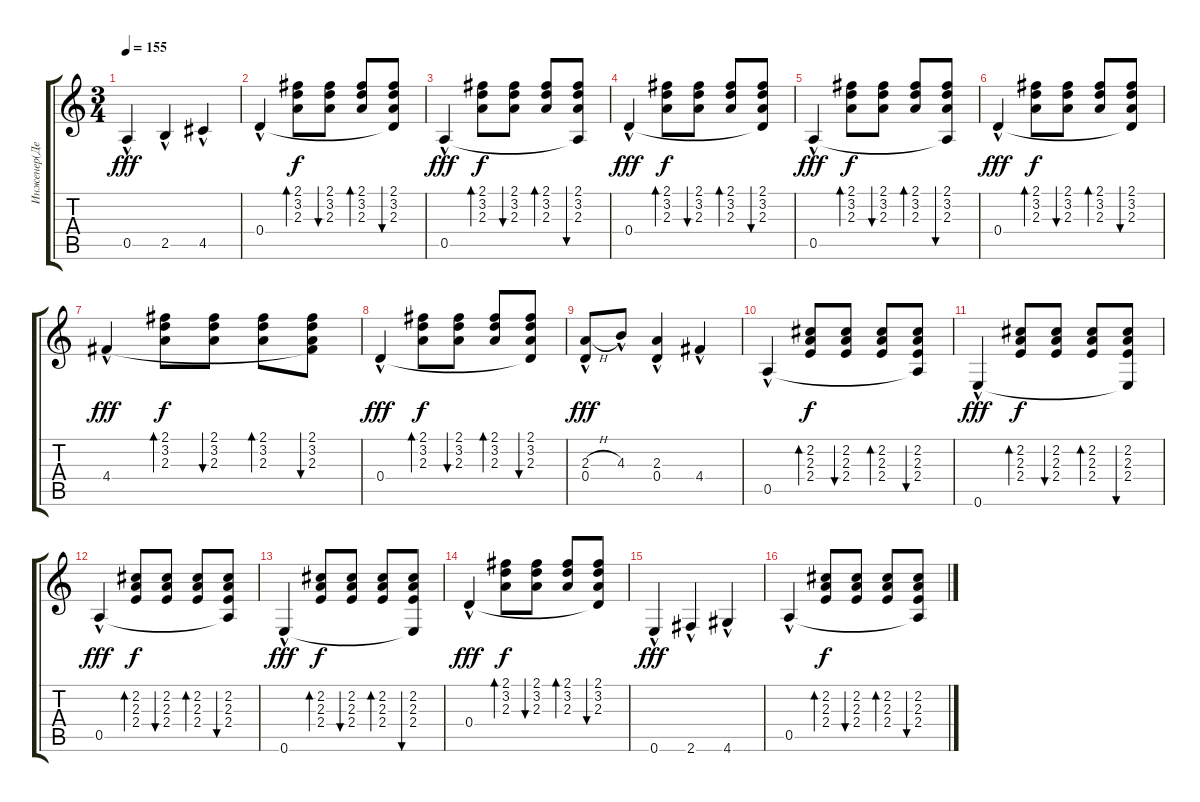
\track ("Инженер(Делл Конагер)" "Инженер(Де") {instrument acousticguitarsteel}
\staff {score tabs}
\tuning (E4 B3 G3 D3 A2 E2) {hide}
\ts (3 4)
\tempo 155
\clef g2
\ks c
0.5{hac}.4{dy fff} 2.5{hac}.4 4.5{hac}.4 |
0.4{hac}.4 (2.1 3.2 2.3).8{bd 60 dy f} (2.1 3.2 2.3).8{bu 60} (2.1 3.2 2.3).8{bd 60} (2.1 3.2 2.3 0.4{t}).8{bu 60} |
0.5{hac}.4{dy fff} (2.1 3.2 2.3).8{bd 60 dy f} (2.1 3.2 2.3).8{bu 60} (2.1 3.2 2.3).8{bd 60} (2.1 3.2 2.3 0.5{t}).8{bu 60} |
0.4{hac}.4{dy fff} (2.1 3.2 2.3).8{bd 60 dy f} (2.1 3.2 2.3).8{bu 60} (2.1 3.2 2.3).8{bd 60} (2.1 3.2 2.3 0.4{t}).8{bu 60} |
0.5{hac}.4{dy fff} (2.1 3.2 2.3).8{bd 60 dy f} (2.1 3.2 2.3).8{bu 60} (2.1 3.2 2.3).8{bd 60} (2.1 3.2 2.3 0.5{t}).8{bu 60} |
0.4{hac}.4{dy fff} (2.1 3.2 2.3).8{bd 60 dy f} (2.1 3.2 2.3).8{bu 60} (2.1 3.2 2.3).8{bd 60} (2.1 3.2 2.3 0.4{t}).8{bu 60} |
4.4{hac}.4{dy fff} (2.1 3.2 2.3).8{bd 60 dy f} (2.1 3.2 2.3).8{bu 60} (2.1 3.2 2.3).8{bd 60} (2.1 3.2 2.3 4.4{t}).8{bu 60} |
0.4{hac}.4{dy fff} (2.1 3.2 2.3).8{bd 60 dy f} (2.1 3.2 2.3).8{bu 60} (2.1 3.2 2.3).8{bd 60} (2.1 3.2 2.3 0.4{t}).8{bu 60} |
(2.3{h hac} 0.4{hac}).8{dy fff} 4.3{hac}.8 (2.3{hac} 0.4).4 4.4{hac}.4 |
0.5{hac}.4 (2.2 2.3 2.4).8{bd 60 dy f} (2.2 2.3 2.4).8{bu 60} (2.2 2.3 2.4).8{bd 60} (2.2 2.3 2.4 0.5{t}).8{bu 60} |
0.6{hac}.4{dy fff} (2.2 2.3 2.4).8{bd 60 dy f} (2.2 2.3 2.4).8{bu 60} (2.2 2.3 2.4).8{bd 60} (2.2 2.3 2.4 0.6{t}).8{bu 60} |
0.5{hac}.4{dy fff} (2.2 2.3 2.4).8{bd 60 dy f} (2.2 2.3 2.4).8{bu 60} (2.2 2.3 2.4).8{bd 60} (2.2 2.3 2.4 0.5{t}).8{bu 60} |
0.6{hac}.4{dy fff} (2.2 2.3 2.4).8{bd 60 dy f} (2.2 2.3 2.4).8{bu 60} (2.2 2.3 2.4).8{bd 60} (2.2 2.3 2.4 0.6{t}).8{bu 60} |
0.4{hac}.4{dy fff} (2.1 3.2 2.3).8{bd 60 dy f} (2.1 3.2 2.3).8{bu 60} (2.1 3.2 2.3).8{bd 60} (2.1 3.2 2.3 0.4{t}).8{bu 60} |
0.6{hac}.4{dy fff} 2.6{hac}.4 4.6{hac}.4 |
0.5{hac}.4 (2.2 2.3 2.4).8{bd 60 dy f} (2.2 2.3 2.4).8{bu 60} (2.2 2.3 2.4).8{bd 60} (2.2 2.3 2.4 0.5{t}).8{bu 60}
